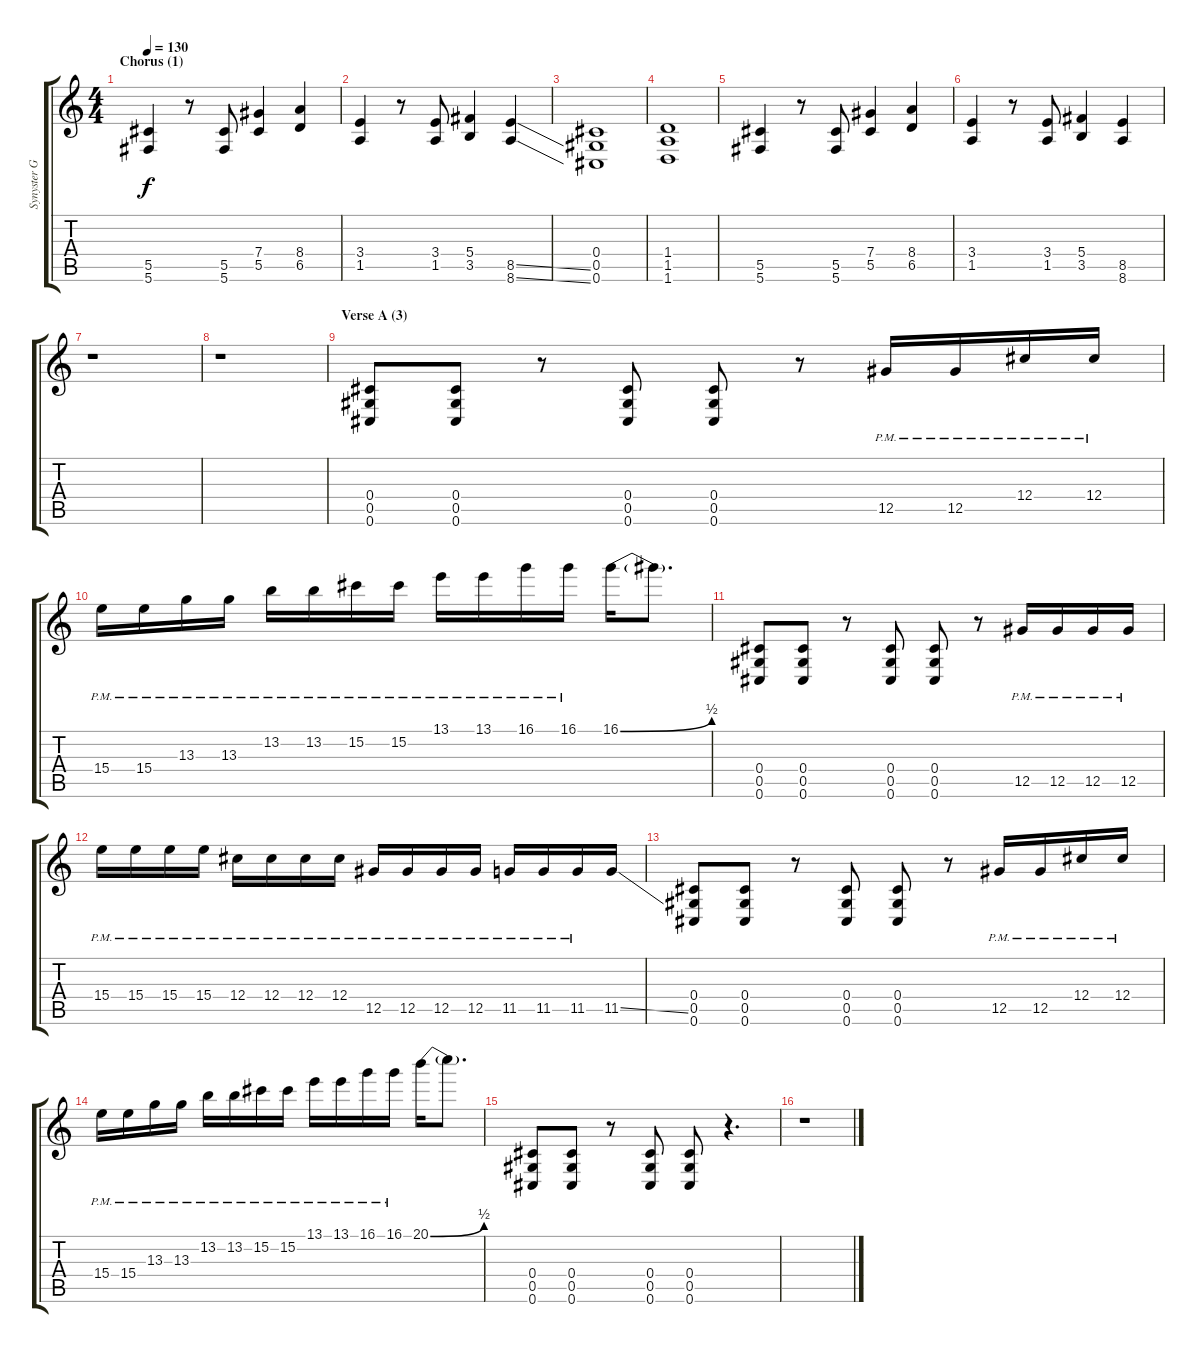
\track ("Synyster Gates (Lead)" "Synyster G") {instrument distortionguitar}
\staff {score tabs}
\tuning (Eb4 Bb3 Gb3 Db3 Ab2 Db2) {hide}
\ts (4 4)
\section ("" "Chorus (1)")
\tempo 130
\clef g2
\ks c
(5.5 5.6).4{dy f} r.8 (5.5 5.6).8 (7.4 5.5).4 (8.4 6.5).4 |
(3.4 1.5).4 r.8 (3.4 1.5).8 (5.4 3.5).4 (8.5{ss} 8.6{ss}).4 |
(0.4 0.5 0.6).1 |
(1.4 1.5 1.6).1 |
(5.5 5.6).4 r.8 (5.5 5.6).8 (7.4 5.5).4 (8.4 6.5).4 |
(3.4 1.5).4 r.8 (3.4 1.5).8 (5.4 3.5).4 (8.5 8.6).4 |
r.1 |
r.1 |
\section ("" "Verse A (3)")
(0.4 0.5 0.6).8 (0.4 0.5 0.6).8 r.8 (0.4 0.5 0.6).8 (0.4 0.5 0.6).8 r.8 12.5{pm}.16 12.5{pm}.16 12.4{pm}.16 12.4{pm}.16 |
15.4{pm}.16 15.4{pm}.16 13.3{pm}.16 13.3{pm}.16 13.2{pm}.16 13.2{pm}.16 15.2{pm}.16 15.2{pm}.16 13.1{pm}.16 13.1{pm}.16 16.1{pm}.16 16.1{pm}.16 16.1{be (bend 0 0 60 2)}.16 16.1{t}.8{d} |
(0.4 0.5 0.6).8 (0.4 0.5 0.6).8 r.8 (0.4 0.5 0.6).8 (0.4 0.5 0.6).8 r.8 12.5{pm}.16 12.5{pm}.16 12.5{pm}.16 12.5{pm}.16 |
15.4{pm}.16 15.4{pm}.16 15.4{pm}.16 15.4{pm}.16 12.4{pm}.16 12.4{pm}.16 12.4{pm}.16 12.4{pm}.16 12.5{pm}.16 12.5{pm}.16 12.5{pm}.16 12.5{pm}.16 11.5{pm}.16 11.5{pm}.16 11.5{pm}.16 11.5{ss}.16 |
(0.4 0.5 0.6).8 (0.4 0.5 0.6).8 r.8 (0.4 0.5 0.6).8 (0.4 0.5 0.6).8 r.8 12.5{pm}.16 12.5{pm}.16 12.4{pm}.16 12.4{pm}.16 |
15.4{pm}.16 15.4{pm}.16 13.3{pm}.16 13.3{pm}.16 13.2{pm}.16 13.2{pm}.16 15.2{pm}.16 15.2{pm}.16 13.1{pm}.16 13.1{pm}.16 16.1{pm}.16 16.1{pm}.16 20.1{be (bend 0 0 60 2)}.16 20.1{t}.8{d} |
(0.4 0.5 0.6).8 (0.4 0.5 0.6).8 r.8 (0.4 0.5 0.6).8 (0.4 0.5 0.6).8 r.4{d} |
r.1
